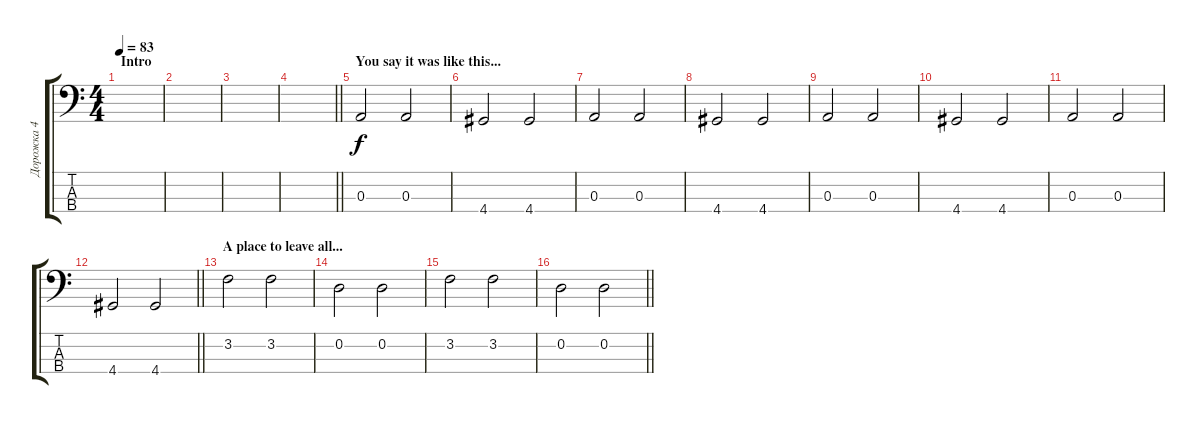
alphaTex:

\track ("Дорожка 4" "Дорожка 4") {instrument electricbassfinger}
\staff {score tabs}
\tuning (G2 D2 A1 E1) {hide}
\ts (4 4)
\section ("" "Intro")
\tempo 83
\clef f4
\ks c
|
|
|
\barLineRight lightlight
|
\section ("" "You say it was like this...")
0.3.2 0.3.2 |
4.4.2 4.4.2 |
0.3.2 0.3.2 |
4.4.2 4.4.2 |
0.3.2 0.3.2 |
4.4.2 4.4.2 |
0.3.2 0.3.2 |
\barLineRight lightlight
4.4.2 4.4.2 |
\section ("" "A place to leave all...")
3.2.2 3.2.2 |
0.2.2 0.2.2 |
3.2.2 3.2.2 |
\barLineRight lightlight
0.2.2 0.2.2
